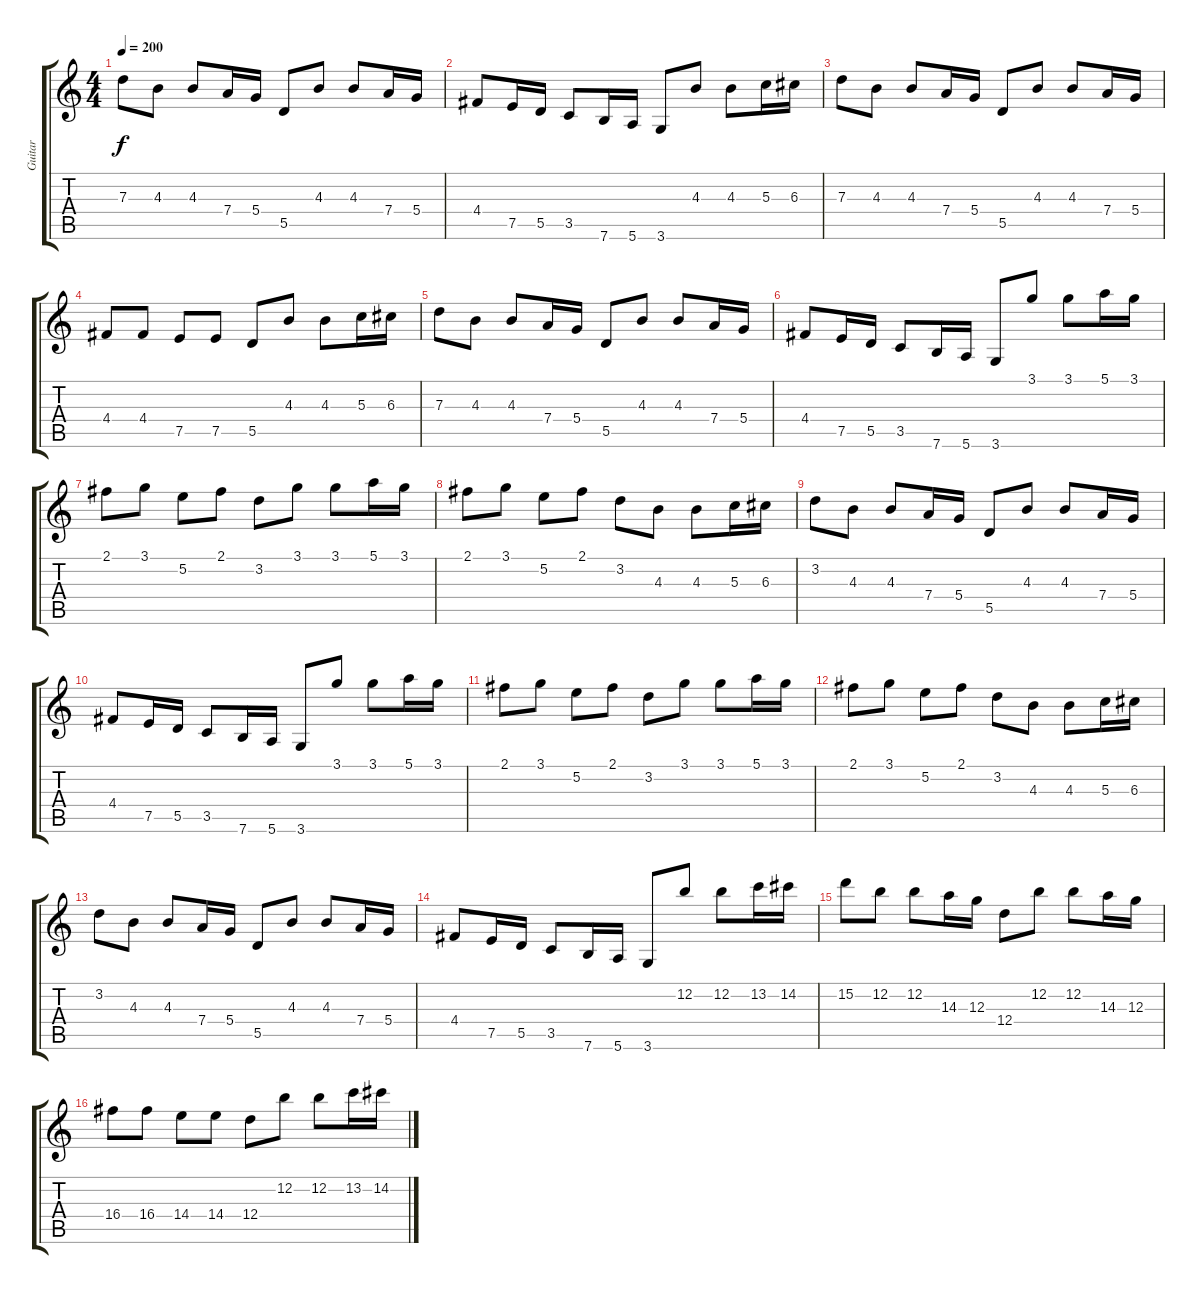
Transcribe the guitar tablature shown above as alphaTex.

\track ("Guitar" "Guitar") {instrument guitarharmonics}
\staff {score tabs}
\tuning (E4 B3 G3 D3 A2 E2) {hide}
\ts (4 4)
\tempo 200
\clef g2
\ks c
7.3.8{dy f} 4.3.8 4.3.8 7.4.16 5.4.16 5.5.8 4.3.8 4.3.8 7.4.16 5.4.16 |
4.4.8 7.5.16 5.5.16 3.5.8 7.6.16 5.6.16 3.6.8 4.3.8 4.3.8 5.3.16 6.3.16 |
7.3.8 4.3.8 4.3.8 7.4.16 5.4.16 5.5.8 4.3.8 4.3.8 7.4.16 5.4.16 |
4.4.8 4.4.8 7.5.8 7.5.8 5.5.8 4.3.8 4.3.8 5.3.16 6.3.16 |
7.3.8 4.3.8 4.3.8 7.4.16 5.4.16 5.5.8 4.3.8 4.3.8 7.4.16 5.4.16 |
4.4.8 7.5.16 5.5.16 3.5.8 7.6.16 5.6.16 3.6.8 3.1.8 3.1.8 5.1.16 3.1.16 |
2.1.8 3.1.8 5.2.8 2.1.8 3.2.8 3.1.8 3.1.8 5.1.16 3.1.16 |
2.1.8 3.1.8 5.2.8 2.1.8 3.2.8 4.3.8 4.3.8 5.3.16 6.3.16 |
3.2.8 4.3.8 4.3.8 7.4.16 5.4.16 5.5.8 4.3.8 4.3.8 7.4.16 5.4.16 |
4.4.8 7.5.16 5.5.16 3.5.8 7.6.16 5.6.16 3.6.8 3.1.8 3.1.8 5.1.16 3.1.16 |
2.1.8 3.1.8 5.2.8 2.1.8 3.2.8 3.1.8 3.1.8 5.1.16 3.1.16 |
2.1.8 3.1.8 5.2.8 2.1.8 3.2.8 4.3.8 4.3.8 5.3.16 6.3.16 |
3.2.8 4.3.8 4.3.8 7.4.16 5.4.16 5.5.8 4.3.8 4.3.8 7.4.16 5.4.16 |
4.4.8 7.5.16 5.5.16 3.5.8 7.6.16 5.6.16 3.6.8 12.2.8 12.2.8 13.2.16 14.2.16 |
15.2.8 12.2.8 12.2.8 14.3.16 12.3.16 12.4.8 12.2.8 12.2.8 14.3.16 12.3.16 |
16.4.8 16.4.8 14.4.8 14.4.8 12.4.8 12.2.8 12.2.8 13.2.16 14.2.16
